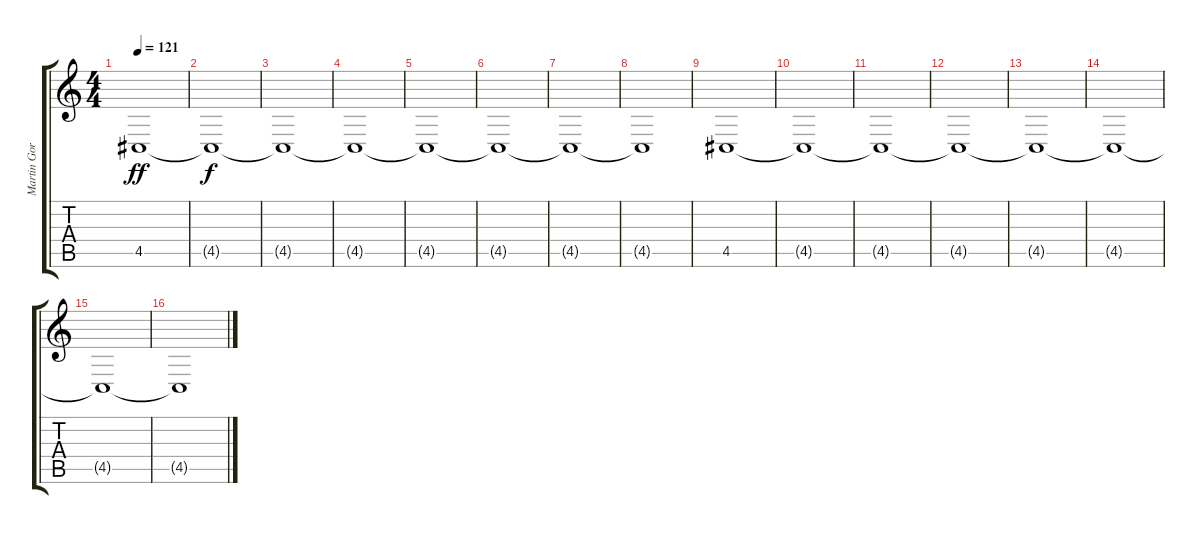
\track ("Martin Gore - Synth I" "Martin Gor") {instrument fx7echoes}
\staff {score tabs}
\tuning (E4 B3 G3 D3 A2 E2) {hide}
\ts (4 4)
\tempo 121
\clef g2
\ks c
4.5.1{dy ff volume 11 instrument fx7echoes} |
4.5{t}.1{dy f} |
4.5{t}.1 |
4.5{t}.1 |
4.5{t}.1 |
4.5{t}.1 |
4.5{t}.1 |
4.5{t}.1 |
4.5.1 |
4.5{t}.1 |
4.5{t}.1 |
4.5{t}.1 |
4.5{t}.1 |
4.5{t}.1 |
4.5{t}.1 |
4.5{t}.1
